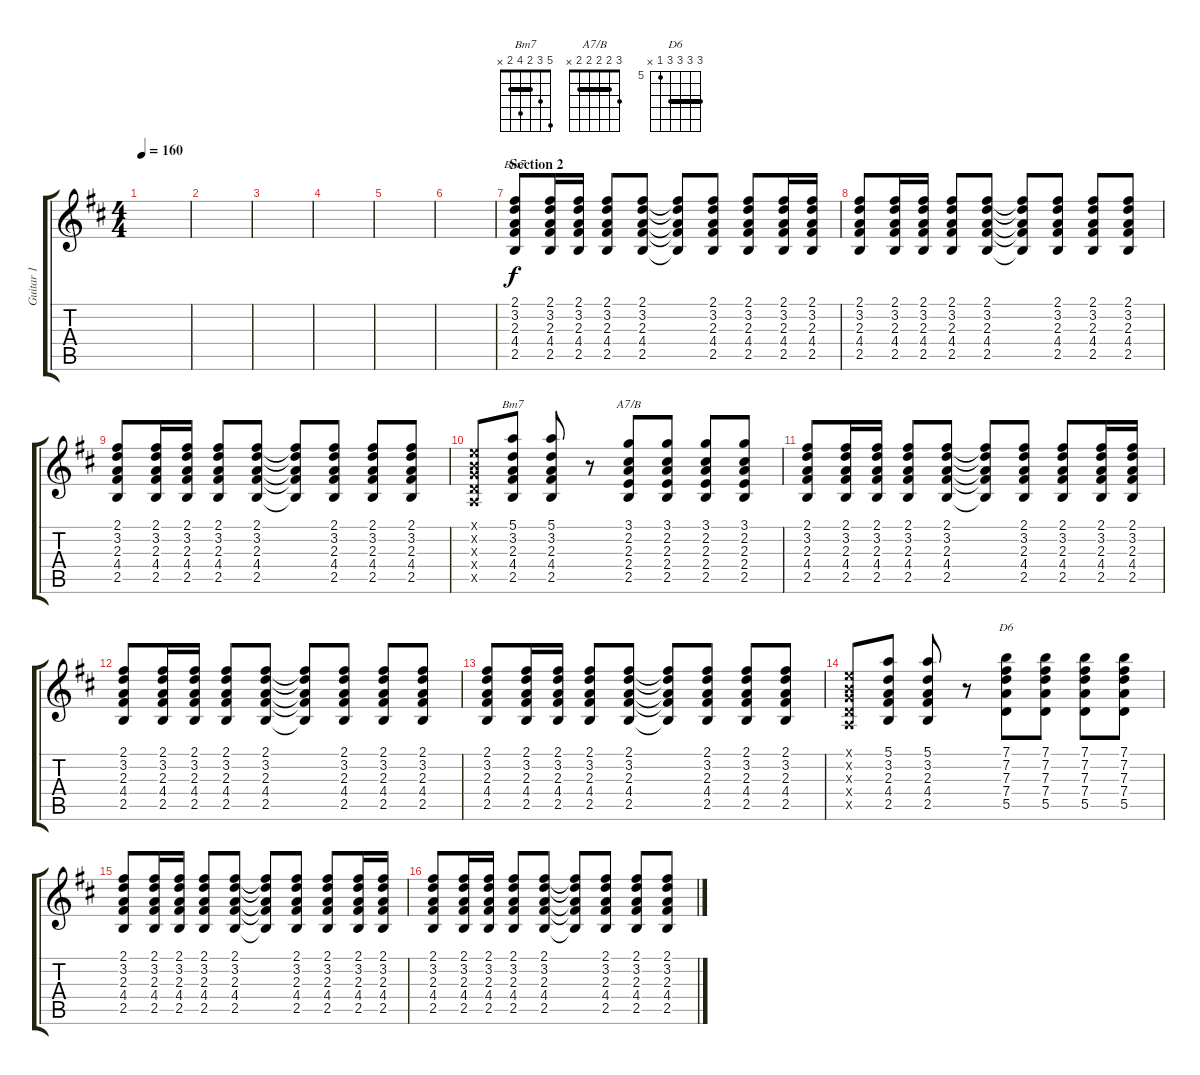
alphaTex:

\track ("Guitar 1" "Guitar 1") {instrument electricguitarclean}
\staff {score tabs}
\tuning (E4 B3 G3 D3 A2 E2) {hide}
\chord ("Bm7" 2 3 2 4 2 x) {barre 2}
\chord ("Bm7" 5 3 2 4 2 x) {barre 2}
\chord ("A7/B" 3 2 2 2 2 x) {barre 2}
\chord ("D6" 7 7 7 7 5 x) {firstfret 5 barre 7}
\ts (4 4)
\tempo 160
\clef g2
\ks bminor
|
|
|
|
|
|
\section ("" "Section 2")
(2.1 3.2 2.3 4.4 2.5).8{ch "Bm7" instrument electricguitarclean} (2.1 3.2 2.3 4.4 2.5).16 (2.1 3.2 2.3 4.4 2.5).16 (2.1 3.2 2.3 4.4 2.5).8 (2.1 3.2 2.3 4.4 2.5).8 (2.1{t} 3.2{t} 2.3{t} 4.4{t} 2.5{t}).8 (2.1 3.2 2.3 4.4 2.5).8 (2.1 3.2 2.3 4.4 2.5).8 (2.1 3.2 2.3 4.4 2.5).16 (2.1 3.2 2.3 4.4 2.5).16 |
(2.1 3.2 2.3 4.4 2.5).8 (2.1 3.2 2.3 4.4 2.5).16 (2.1 3.2 2.3 4.4 2.5).16 (2.1 3.2 2.3 4.4 2.5).8 (2.1 3.2 2.3 4.4 2.5).8 (2.1{t} 3.2{t} 2.3{t} 4.4{t} 2.5{t}).8 (2.1 3.2 2.3 4.4 2.5).8 (2.1 3.2 2.3 4.4 2.5).8 (2.1 3.2 2.3 4.4 2.5).8 |
(2.1 3.2 2.3 4.4 2.5).8 (2.1 3.2 2.3 4.4 2.5).16 (2.1 3.2 2.3 4.4 2.5).16 (2.1 3.2 2.3 4.4 2.5).8 (2.1 3.2 2.3 4.4 2.5).8 (2.1{t} 3.2{t} 2.3{t} 4.4{t} 2.5{t}).8 (2.1 3.2 2.3 4.4 2.5).8 (2.1 3.2 2.3 4.4 2.5).8 (2.1 3.2 2.3 4.4 2.5).8 |
(0.1{x} 0.2{x} 0.3{x} 0.4{x} 0.5{x}).8 (5.1 3.2 2.3 4.4 2.5).8{ch "Bm7"} (5.1 3.2 2.3 4.4 2.5).8 r.8 (3.1 2.2 2.3 2.4 2.5).8{ch "A7/B"} (3.1 2.2 2.3 2.4 2.5).8 (3.1 2.2 2.3 2.4 2.5).8 (3.1 2.2 2.3 2.4 2.5).8 |
(2.1 3.2 2.3 4.4 2.5).8{instrument electricguitarclean} (2.1 3.2 2.3 4.4 2.5).16 (2.1 3.2 2.3 4.4 2.5).16 (2.1 3.2 2.3 4.4 2.5).8 (2.1 3.2 2.3 4.4 2.5).8 (2.1{t} 3.2{t} 2.3{t} 4.4{t} 2.5{t}).8 (2.1 3.2 2.3 4.4 2.5).8 (2.1 3.2 2.3 4.4 2.5).8 (2.1 3.2 2.3 4.4 2.5).16 (2.1 3.2 2.3 4.4 2.5).16 |
(2.1 3.2 2.3 4.4 2.5).8 (2.1 3.2 2.3 4.4 2.5).16 (2.1 3.2 2.3 4.4 2.5).16 (2.1 3.2 2.3 4.4 2.5).8 (2.1 3.2 2.3 4.4 2.5).8 (2.1{t} 3.2{t} 2.3{t} 4.4{t} 2.5{t}).8 (2.1 3.2 2.3 4.4 2.5).8 (2.1 3.2 2.3 4.4 2.5).8 (2.1 3.2 2.3 4.4 2.5).8 |
(2.1 3.2 2.3 4.4 2.5).8 (2.1 3.2 2.3 4.4 2.5).16 (2.1 3.2 2.3 4.4 2.5).16 (2.1 3.2 2.3 4.4 2.5).8 (2.1 3.2 2.3 4.4 2.5).8 (2.1{t} 3.2{t} 2.3{t} 4.4{t} 2.5{t}).8 (2.1 3.2 2.3 4.4 2.5).8 (2.1 3.2 2.3 4.4 2.5).8 (2.1 3.2 2.3 4.4 2.5).8 |
(0.1{x} 0.2{x} 0.3{x} 0.4{x} 0.5{x}).8 (5.1 3.2 2.3 4.4 2.5).8 (5.1 3.2 2.3 4.4 2.5).8 r.8 (7.1 7.2 7.3 7.4 5.5).8{ch "D6"} (7.1 7.2 7.3 7.4 5.5).8 (7.1 7.2 7.3 7.4 5.5).8 (7.1 7.2 7.3 7.4 5.5).8 |
(2.1 3.2 2.3 4.4 2.5).8{instrument electricguitarclean} (2.1 3.2 2.3 4.4 2.5).16 (2.1 3.2 2.3 4.4 2.5).16 (2.1 3.2 2.3 4.4 2.5).8 (2.1 3.2 2.3 4.4 2.5).8 (2.1{t} 3.2{t} 2.3{t} 4.4{t} 2.5{t}).8 (2.1 3.2 2.3 4.4 2.5).8 (2.1 3.2 2.3 4.4 2.5).8 (2.1 3.2 2.3 4.4 2.5).16 (2.1 3.2 2.3 4.4 2.5).16 |
(2.1 3.2 2.3 4.4 2.5).8 (2.1 3.2 2.3 4.4 2.5).16 (2.1 3.2 2.3 4.4 2.5).16 (2.1 3.2 2.3 4.4 2.5).8 (2.1 3.2 2.3 4.4 2.5).8 (2.1{t} 3.2{t} 2.3{t} 4.4{t} 2.5{t}).8 (2.1 3.2 2.3 4.4 2.5).8 (2.1 3.2 2.3 4.4 2.5).8 (2.1 3.2 2.3 4.4 2.5).8
